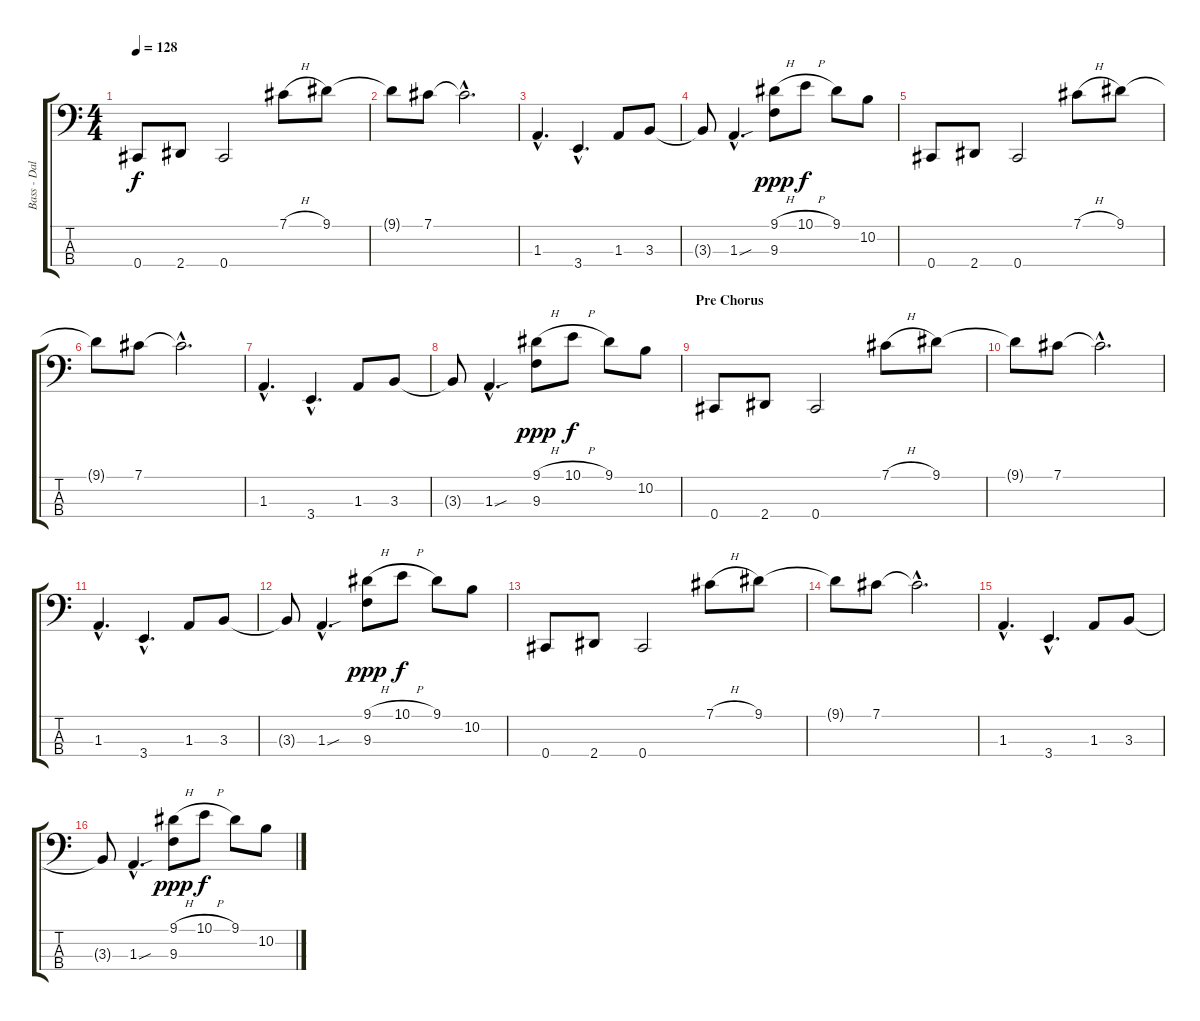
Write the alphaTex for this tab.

\track ("Bass - Dale Stewart" "Bass - Dal") {instrument electricbassfinger}
\staff {score tabs}
\tuning (Gb2 Db2 Ab1 Db1) {hide}
\ts (4 4)
\tempo 128
\clef f4
\ks c
0.4.8{dy f} 2.4.8 0.4.2 7.1{h}.8 9.1.8 |
9.1{t}.8 7.1.8 7.1{hac t}.2{d} |
1.3{hac}.4{d} 3.4{hac}.4{d} 1.3.8 3.3.8 |
3.3{t}.8 1.3{sou hac}.4{d} (9.1{h} 9.3).8{dy ppp} 10.1{h}.8{dy f} 9.1.8 10.2.8 |
0.4.8 2.4.8 0.4.2 7.1{h}.8 9.1.8 |
9.1{t}.8 7.1.8 7.1{hac t}.2{d} |
1.3{hac}.4{d} 3.4{hac}.4{d} 1.3.8 3.3.8 |
3.3{t}.8 1.3{sou hac}.4{d} (9.1{h} 9.3).8{dy ppp} 10.1{h}.8{dy f} 9.1.8 10.2.8 |
\section ("" "Pre Chorus")
0.4.8 2.4.8 0.4.2 7.1{h}.8 9.1.8 |
9.1{t}.8 7.1.8 7.1{hac t}.2{d} |
1.3{hac}.4{d} 3.4{hac}.4{d} 1.3.8 3.3.8 |
3.3{t}.8 1.3{sou hac}.4{d} (9.1{h} 9.3).8{dy ppp} 10.1{h}.8{dy f} 9.1.8 10.2.8 |
0.4.8 2.4.8 0.4.2 7.1{h}.8 9.1.8 |
9.1{t}.8 7.1.8 7.1{hac t}.2{d} |
1.3{hac}.4{d} 3.4{hac}.4{d} 1.3.8 3.3.8 |
3.3{t}.8 1.3{sou hac}.4{d} (9.1{h} 9.3).8{dy ppp} 10.1{h}.8{dy f} 9.1.8 10.2.8
